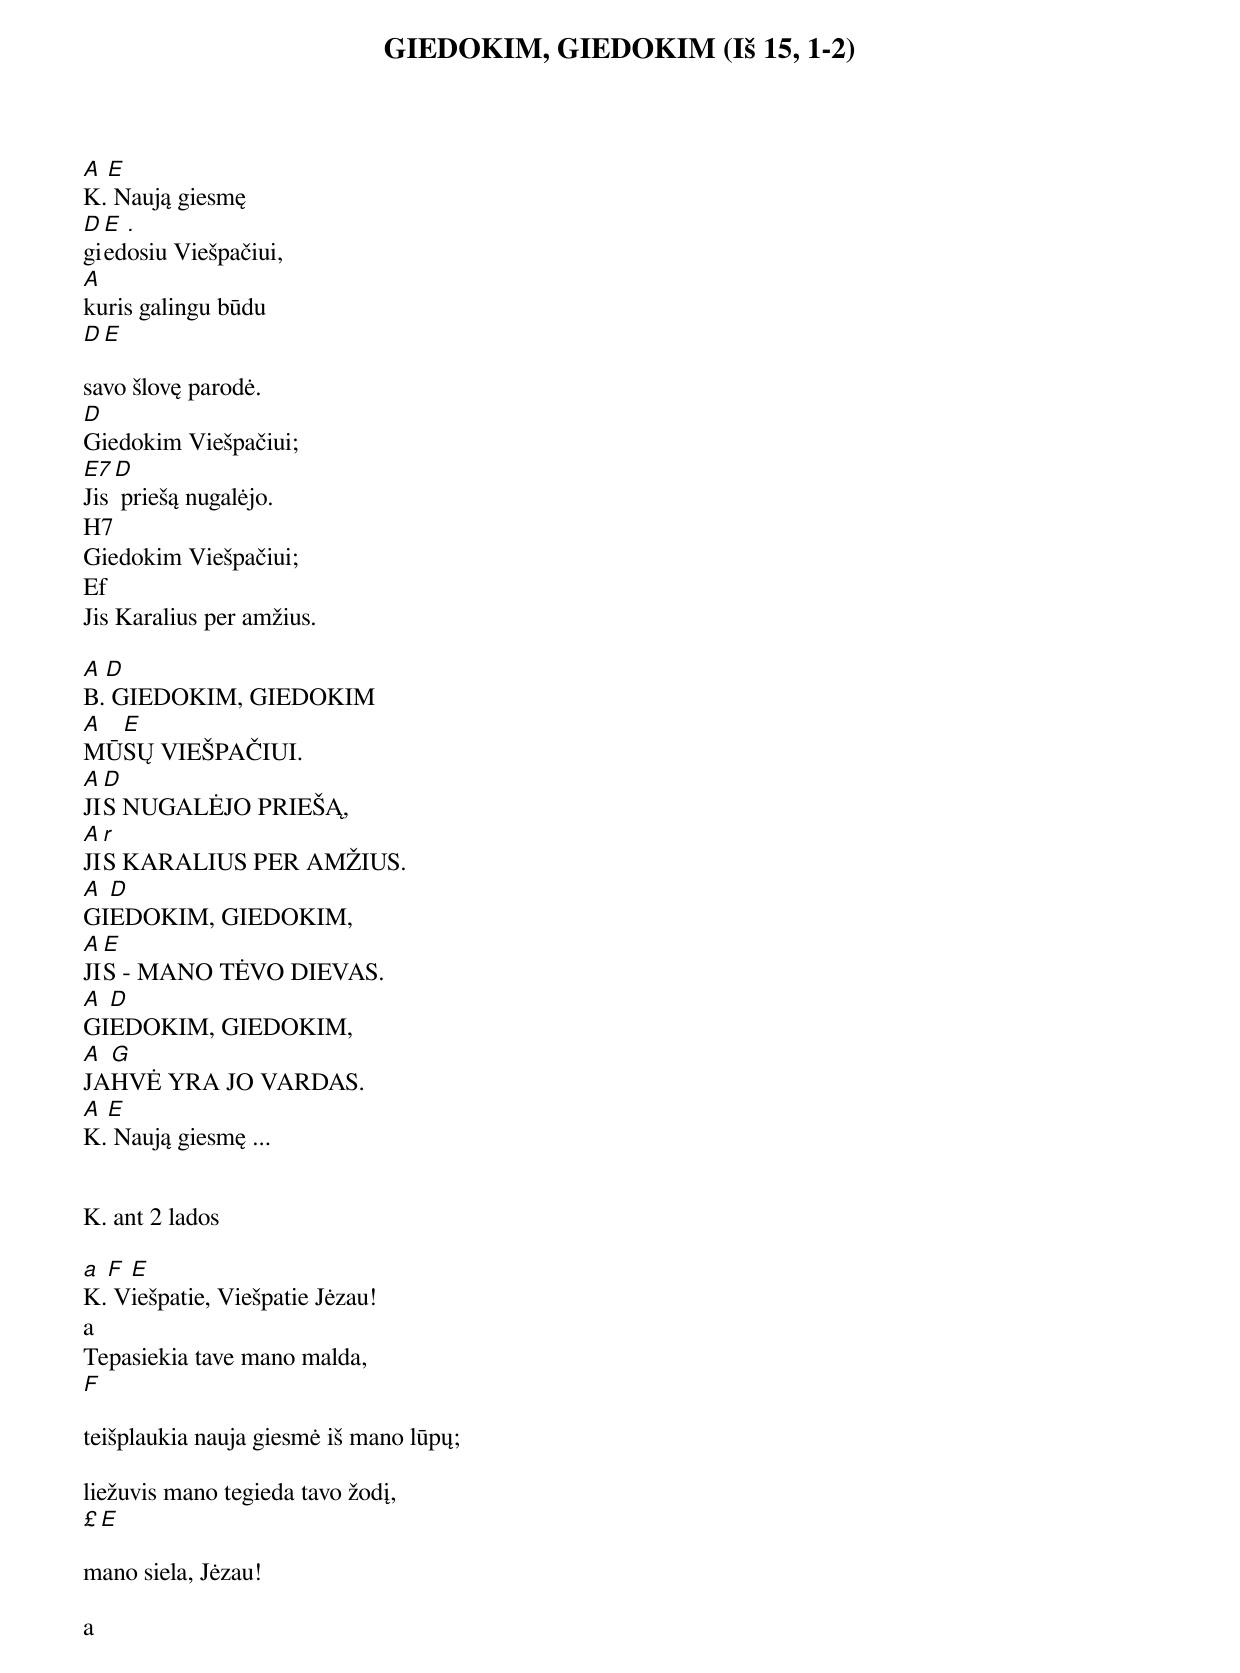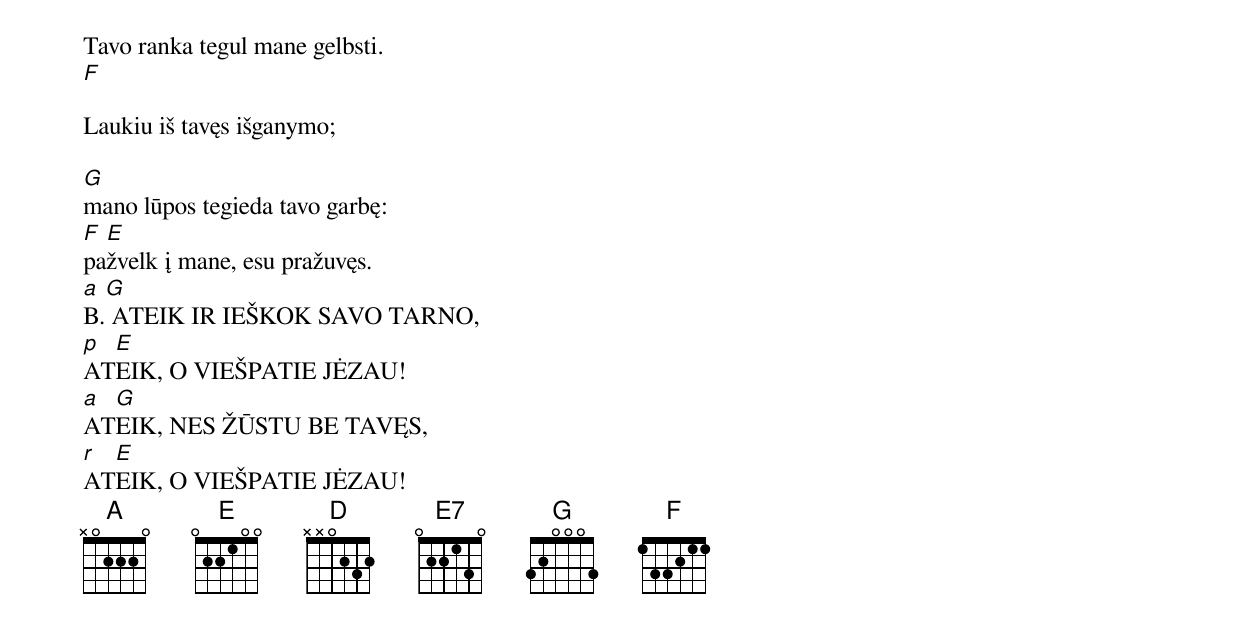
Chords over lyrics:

GIEDOKIM, GIEDOKIM (Iš 15, 1-2)

A E
K. Naują giesmę
D E .
giedosiu Viešpačiui,
A
kuris galingu būdu
D E

savo šlovę parodė.
D
Giedokim Viešpačiui;
E7 D
Jis priešą nugalėjo.
H7
Giedokim Viešpačiui;
Ef
Jis Karalius per amžius.

A D
B. GIEDOKIM, GIEDOKIM
A E
MŪSŲ VIEŠPAČIUI.
A D
JIS NUGALĖJO PRIEŠĄ,
A r
JIS KARALIUS PER AMŽIUS.
A D
GIEDOKIM, GIEDOKIM,
A E
JIS - MANO TĖVO DIEVAS.
A D
GIEDOKIM, GIEDOKIM,
A G
JAHVĖ YRA JO VARDAS.
A E
K. Naują giesmę ...

PSALMĖ 118 (119) - TEPASIEKA TAVE MANO MALDA

K. ant 2 lados

a F E
K. Viešpatie, Viešpatie Jėzau!
a
Tepasiekia tave mano malda,
F

teišplaukia nauja giesmė iš mano lūpų;

liežuvis mano tegieda tavo žodį,
£ E

mano siela, Jėzau!

a

Tavo ranka tegul mane gelbsti.
F

Laukiu iš tavęs išganymo;

G
mano lūpos tegieda tavo garbę:
F E
pažvelk į mane, esu pražuvęs.
a G
B. ATEIK IR IEŠKOK SAVO TARNO,
p E
ATEIK, O VIEŠPATIE JĖZAU!
a G
ATEIK, NES ŽŪSTU BE TAVĘS,
r E
ATEIK, O VIEŠPATIE JĖZAU!
